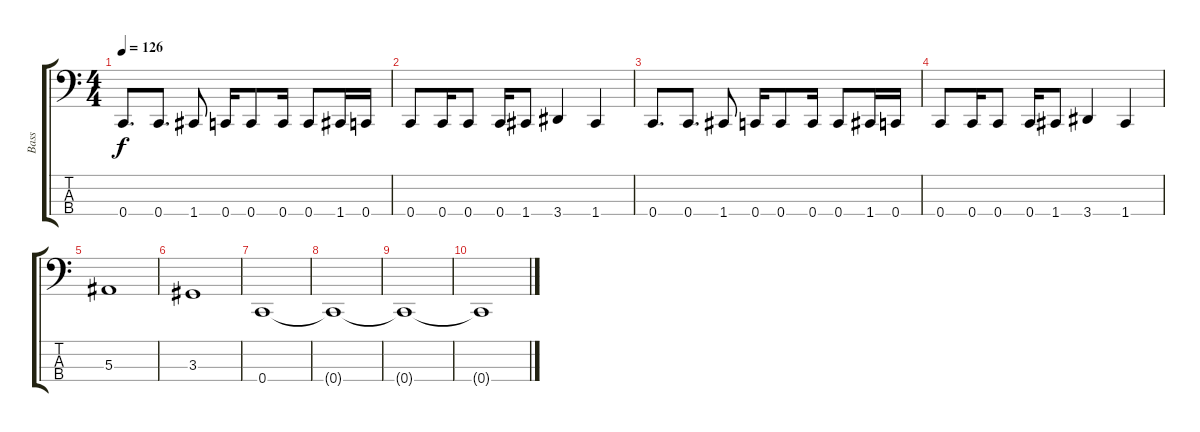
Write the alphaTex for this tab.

\track ("Bass" "Bass") {instrument electricbasspick}
\staff {score tabs}
\tuning (Eb2 Bb1 F1 C1) {hide}
\ts (4 4)
\tempo 126
\clef f4
\ks c
0.4.8{d dy f volume 13} 0.4.8{d} 1.4.8 0.4.16 0.4.8 0.4.16 0.4.8 1.4.16 0.4.16 |
0.4.8 0.4.16 0.4.8 0.4.16 1.4.8 3.4.4 1.4.4 |
0.4.8{d} 0.4.8{d} 1.4.8 0.4.16 0.4.8 0.4.16 0.4.8 1.4.16 0.4.16 |
0.4.8 0.4.16 0.4.8 0.4.16 1.4.8 3.4.4 1.4.4 |
5.3.1 |
3.3.1 |
0.4.1 |
0.4{t}.1 |
0.4{t}.1 |
0.4{t}.1
